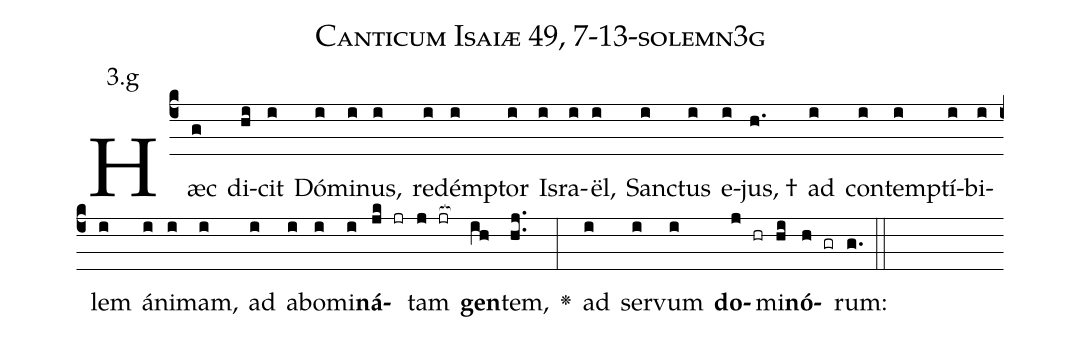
name: Canticum Isaiæ 49, 7-13-solemn3g;
annotation: 3.g;
%%
(c4)Hæc(g) di(hi)cit(i) Dó(i)mi(i)nus,(i) re(i)dém(i)ptor(i) Is(i)ra(i)ël,(i) San(i)ctus(i) e(i)jus, †(h.) ad(i) con(i)tem(i)ptí(i)bi(i)lem(i) á(i)ni(i)mam,(i) ad(i) a(i)bo(i)mi(i)<b>ná</b>(jk jr)tam(j jr[ocb:1{]) <b>gen</b>(ih[ocb:0}])tem,(hj..) <v>\greheightstar</v>(:) ad(i) ser(i)vum(i) <b>do</b>(j hr)mi(hi)<b>nó</b>(h gr)rum:(g.) (::)


%E(i) u(i) o(j) u(hi) a(h) e.(g.) (::)
